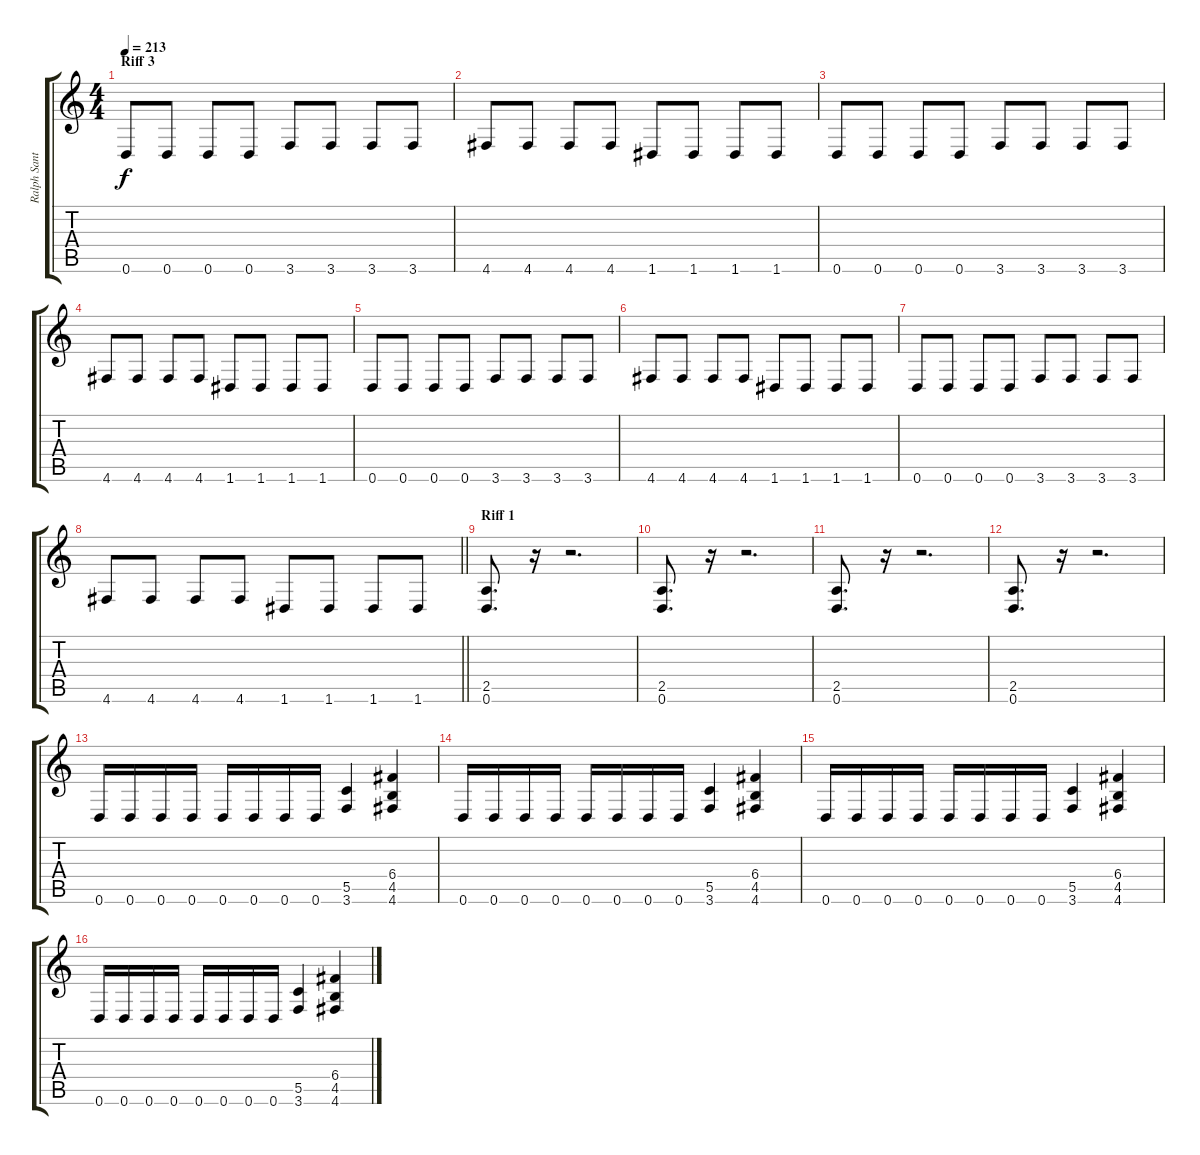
\track ("Ralph Santolla" "Ralph Sant") {instrument distortionguitar}
\staff {score tabs}
\tuning (D4 A3 F3 C3 G2 D2) {hide}
\ts (4 4)
\section ("" "Riff 3")
\tempo 213
\clef g2
\ks c
0.6.8{dy f} 0.6.8 0.6.8 0.6.8 3.6.8 3.6.8 3.6.8 3.6.8 |
4.6.8 4.6.8 4.6.8 4.6.8 1.6.8 1.6.8 1.6.8 1.6.8 |
0.6.8 0.6.8 0.6.8 0.6.8 3.6.8 3.6.8 3.6.8 3.6.8 |
4.6.8 4.6.8 4.6.8 4.6.8 1.6.8 1.6.8 1.6.8 1.6.8 |
0.6.8 0.6.8 0.6.8 0.6.8 3.6.8 3.6.8 3.6.8 3.6.8 |
4.6.8 4.6.8 4.6.8 4.6.8 1.6.8 1.6.8 1.6.8 1.6.8 |
0.6.8 0.6.8 0.6.8 0.6.8 3.6.8 3.6.8 3.6.8 3.6.8 |
\barLineRight lightlight
4.6.8 4.6.8 4.6.8 4.6.8 1.6.8 1.6.8 1.6.8 1.6.8 |
\section ("" "Riff 1")
(2.5 0.6).8{d} r.16 r.2{d} |
(2.5 0.6).8{d} r.16 r.2{d} |
(2.5 0.6).8{d} r.16 r.2{d} |
(2.5 0.6).8{d} r.16 r.2{d} |
0.6.16 0.6.16 0.6.16 0.6.16 0.6.16 0.6.16 0.6.16 0.6.16 (5.5 3.6).4 (6.4 4.5 4.6).4 |
0.6.16 0.6.16 0.6.16 0.6.16 0.6.16 0.6.16 0.6.16 0.6.16 (5.5 3.6).4 (6.4 4.5 4.6).4 |
0.6.16 0.6.16 0.6.16 0.6.16 0.6.16 0.6.16 0.6.16 0.6.16 (5.5 3.6).4 (6.4 4.5 4.6).4 |
0.6.16 0.6.16 0.6.16 0.6.16 0.6.16 0.6.16 0.6.16 0.6.16 (5.5 3.6).4 (6.4 4.5 4.6).4
